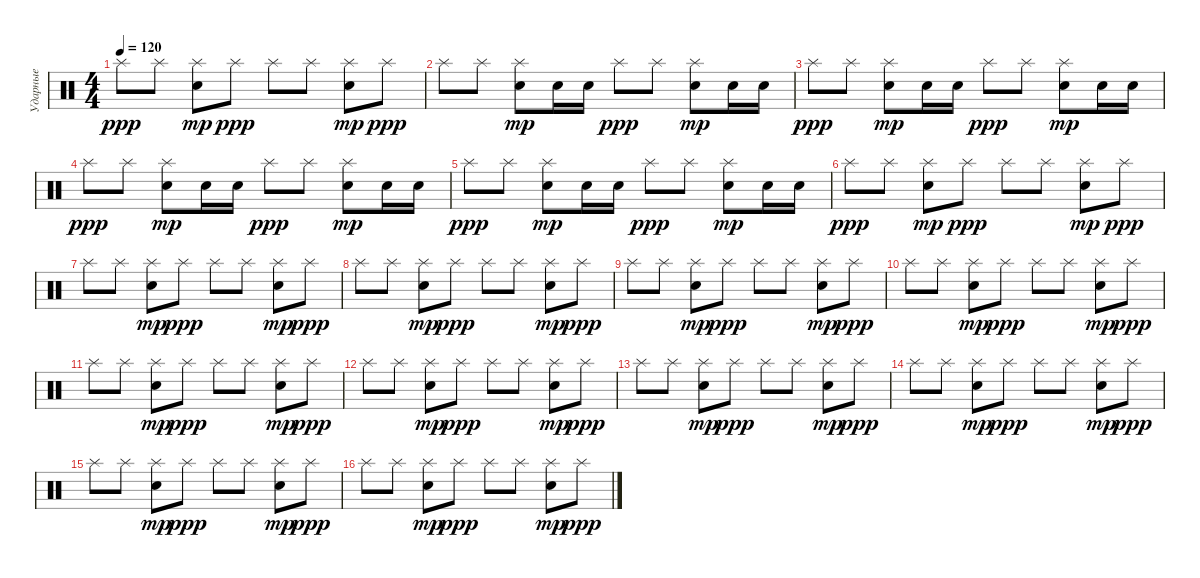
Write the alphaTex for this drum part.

\track ("Ударные" "Ударные") {instrument percussion}
\staff {score}
\articulation defaults
\ts (4 4)
\tempo 120
\clef neutral
\ks c "Splash (hit)".8{dy ppp} "Splash (hit)".8
("Splash (hit)" "Snare (hit) 2").8{dy mp} "Splash (hit)".8{dy ppp} "Splash (hit)".8 "Splash (hit)".8 ("Splash (hit)" "Snare (hit) 2").8{dy mp} "Splash (hit)".8{dy ppp} |
"Splash (hit)".8 "Splash (hit)".8 ("Splash (hit)" "Snare (hit) 2").8{dy mp} "Snare (hit) 2".16 "Snare (hit) 2".16 "Splash (hit)".8{dy ppp} "Splash (hit)".8 ("Splash (hit)" "Snare (hit) 2").8{dy mp} "Snare (hit) 2".16 "Snare (hit) 2".16 |
"Splash (hit)".8{dy ppp} "Splash (hit)".8 ("Splash (hit)" "Snare (hit) 2").8{dy mp} "Snare (hit) 2".16 "Snare (hit) 2".16 "Splash (hit)".8{dy ppp} "Splash (hit)".8 ("Splash (hit)" "Snare (hit) 2").8{dy mp} "Snare (hit) 2".16 "Snare (hit) 2".16 |
"Splash (hit)".8{dy ppp} "Splash (hit)".8 ("Splash (hit)" "Snare (hit) 2").8{dy mp} "Snare (hit) 2".16 "Snare (hit) 2".16 "Splash (hit)".8{dy ppp} "Splash (hit)".8 ("Splash (hit)" "Snare (hit) 2").8{dy mp} "Snare (hit) 2".16 "Snare (hit) 2".16 |
"Splash (hit)".8{dy ppp} "Splash (hit)".8 ("Splash (hit)" "Snare (hit) 2").8{dy mp} "Snare (hit) 2".16 "Snare (hit) 2".16 "Splash (hit)".8{dy ppp} "Splash (hit)".8 ("Splash (hit)" "Snare (hit) 2").8{dy mp} "Snare (hit) 2".16 "Snare (hit) 2".16 |
"Splash (hit)".8{dy ppp} "Splash (hit)".8 ("Splash (hit)" "Snare (hit) 2").8{dy mp} "Splash (hit)".8{dy ppp} "Splash (hit)".8 "Splash (hit)".8 ("Splash (hit)" "Snare (hit) 2").8{dy mp} "Splash (hit)".8{dy ppp} |
"Splash (hit)".8 "Splash (hit)".8 ("Splash (hit)" "Snare (hit) 2").8{dy mp} "Splash (hit)".8{dy ppp} "Splash (hit)".8 "Splash (hit)".8 ("Splash (hit)" "Snare (hit) 2").8{dy mp} "Splash (hit)".8{dy ppp} |
"Splash (hit)".8 "Splash (hit)".8 ("Splash (hit)" "Snare (hit) 2").8{dy mp} "Splash (hit)".8{dy ppp} "Splash (hit)".8 "Splash (hit)".8 ("Splash (hit)" "Snare (hit) 2").8{dy mp} "Splash (hit)".8{dy ppp} |
"Splash (hit)".8 "Splash (hit)".8 ("Splash (hit)" "Snare (hit) 2").8{dy mp} "Splash (hit)".8{dy ppp} "Splash (hit)".8 "Splash (hit)".8 ("Splash (hit)" "Snare (hit) 2").8{dy mp} "Splash (hit)".8{dy ppp} |
"Splash (hit)".8 "Splash (hit)".8 ("Splash (hit)" "Snare (hit) 2").8{dy mp} "Splash (hit)".8{dy ppp} "Splash (hit)".8 "Splash (hit)".8 ("Splash (hit)" "Snare (hit) 2").8{dy mp} "Splash (hit)".8{dy ppp} |
"Splash (hit)".8 "Splash (hit)".8 ("Splash (hit)" "Snare (hit) 2").8{dy mp} "Splash (hit)".8{dy ppp} "Splash (hit)".8 "Splash (hit)".8 ("Splash (hit)" "Snare (hit) 2").8{dy mp} "Splash (hit)".8{dy ppp} |
"Splash (hit)".8 "Splash (hit)".8 ("Splash (hit)" "Snare (hit) 2").8{dy mp} "Splash (hit)".8{dy ppp} "Splash (hit)".8 "Splash (hit)".8 ("Splash (hit)" "Snare (hit) 2").8{dy mp} "Splash (hit)".8{dy ppp} |
"Splash (hit)".8 "Splash (hit)".8 ("Splash (hit)" "Snare (hit) 2").8{dy mp} "Splash (hit)".8{dy ppp} "Splash (hit)".8 "Splash (hit)".8 ("Splash (hit)" "Snare (hit) 2").8{dy mp} "Splash (hit)".8{dy ppp} |
"Splash (hit)".8 "Splash (hit)".8 ("Splash (hit)" "Snare (hit) 2").8{dy mp} "Splash (hit)".8{dy ppp} "Splash (hit)".8 "Splash (hit)".8 ("Splash (hit)" "Snare (hit) 2").8{dy mp} "Splash (hit)".8{dy ppp} |
"Splash (hit)".8 "Splash (hit)".8 ("Splash (hit)" "Snare (hit) 2").8{dy mp} "Splash (hit)".8{dy ppp} "Splash (hit)".8 "Splash (hit)".8 ("Splash (hit)" "Snare (hit) 2").8{dy mp} "Splash (hit)".8{dy ppp} |
"Splash (hit)".8 "Splash (hit)".8 ("Splash (hit)" "Snare (hit) 2").8{dy mp} "Splash (hit)".8{dy ppp} "Splash (hit)".8 "Splash (hit)".8 ("Splash (hit)" "Snare (hit) 2").8{dy mp} "Splash (hit)".8{dy ppp}
